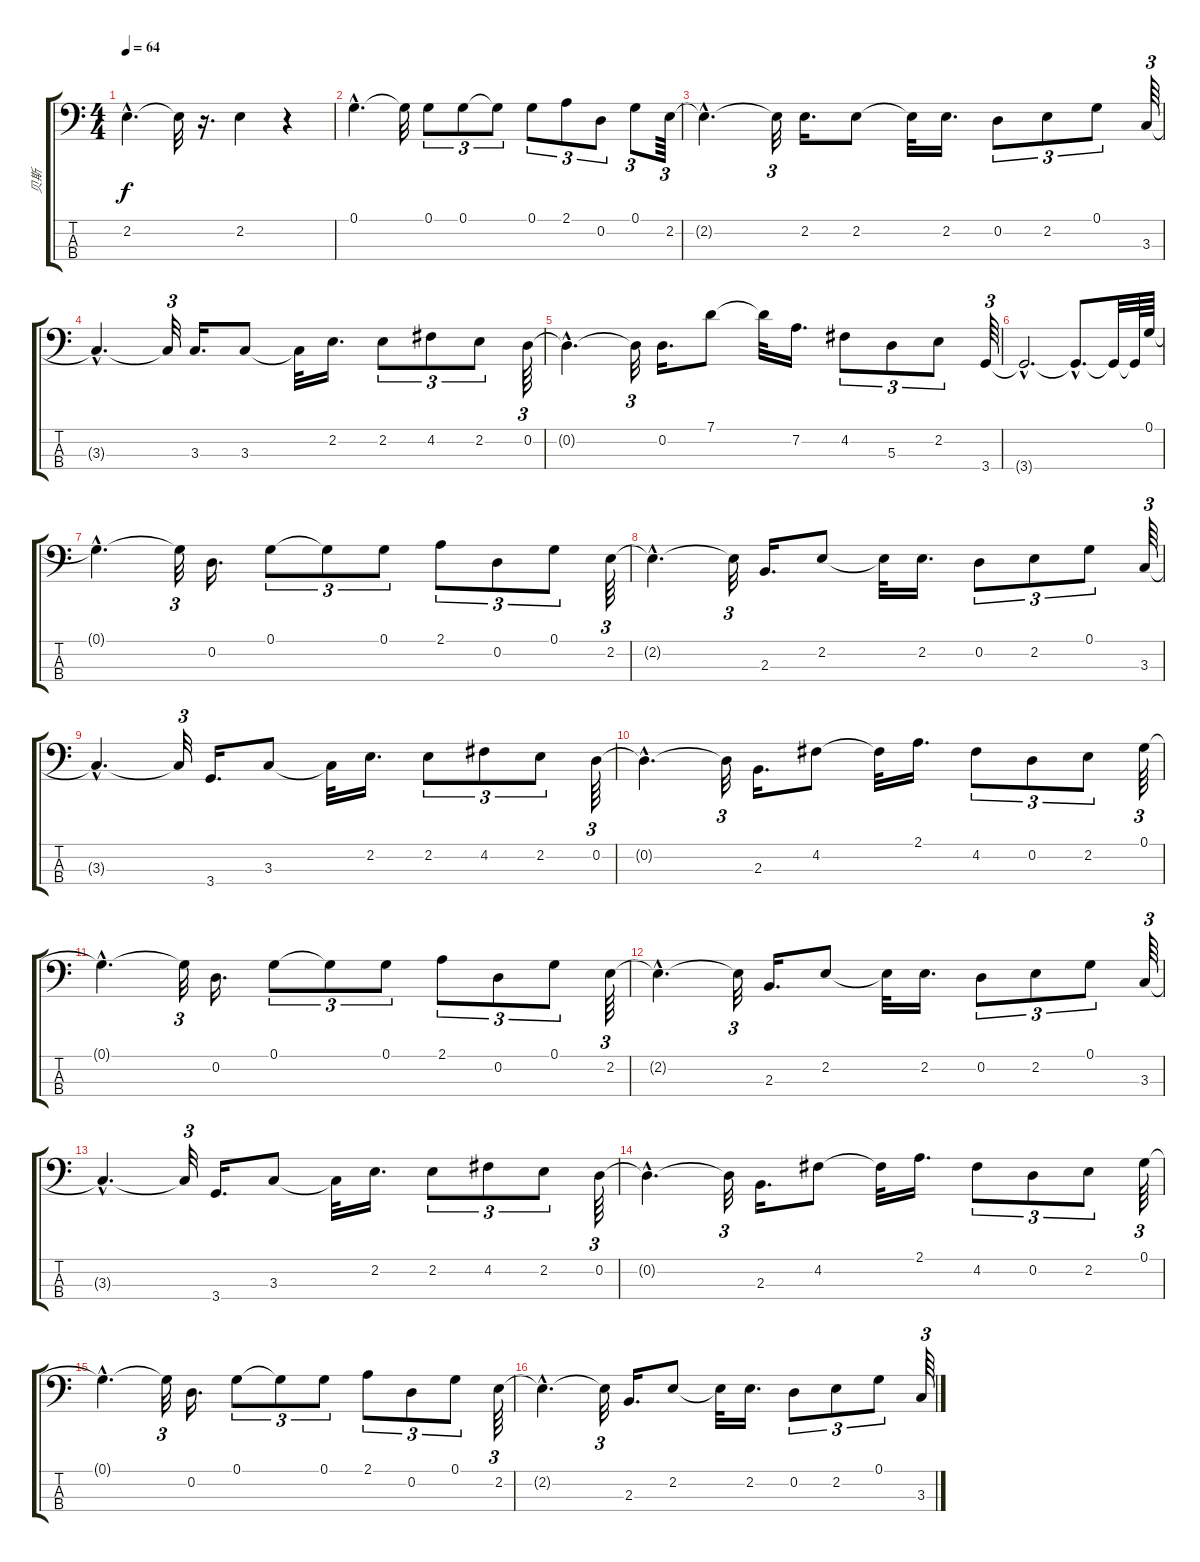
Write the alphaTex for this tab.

\track ("贝斯" "贝斯") {instrument electricbassfinger}
\staff {score tabs}
\tuning (G2 D2 A1 E1) {hide}
\ts (4 4)
\tempo 64
\clef f4
\ks c
2.2{hac}.4{d dy f} 2.2{t}.32 r.16{d} 2.2.4 r.4 |
0.1{hac}.4{d} 0.1{t}.32 0.1.8{tu (3 2)} 0.1.8{tu (3 2)} 0.1{t}.8{tu (3 2)} 0.1.8{tu (3 2)} 2.1.8{tu (3 2)} 0.2.8{tu (3 2)} 0.1.8{tu (3 2)} 2.2.64{tu (3 2)} |
2.2{hac t}.4{d} 2.2{t}.32{tu (3 2)} 2.2.16{d} 2.2.8 2.2{t}.32 2.2.16{d} 0.2.8{tu (3 2)} 2.2.8{tu (3 2)} 0.1.8{tu (3 2)} 3.3.64{tu (3 2)} |
3.3{hac t}.4{d} 3.3{t}.32{tu (3 2)} 3.3.16{d} 3.3.8 3.3{t}.32 2.2.16{d} 2.2.8{tu (3 2)} 4.2.8{tu (3 2)} 2.2.8{tu (3 2)} 0.2.64{tu (3 2)} |
0.2{hac t}.4{d} 0.2{t}.32{tu (3 2)} 0.2.16{d} 7.1.8 7.1{t}.32 7.2.16{d} 4.2.8{tu (3 2)} 5.3.8{tu (3 2)} 2.2.8{tu (3 2)} 3.4.64{tu (3 2)} |
3.4{hac t}.2{d} 3.4{hac t}.8{d} 3.4{t}.32 3.4{t}.64 0.1.64 |
0.1{hac t}.4{d} 0.1{t}.32{tu (3 2)} 0.2.16{d} 0.1.8{tu (3 2)} 0.1{t}.8{tu (3 2)} 0.1.8{tu (3 2)} 2.1.8{tu (3 2)} 0.2.8{tu (3 2)} 0.1.8{tu (3 2)} 2.2.64{tu (3 2)} |
2.2{hac t}.4{d} 2.2{t}.32{tu (3 2)} 2.3.16{d} 2.2.8 2.2{t}.32 2.2.16{d} 0.2.8{tu (3 2)} 2.2.8{tu (3 2)} 0.1.8{tu (3 2)} 3.3.64{tu (3 2)} |
3.3{hac t}.4{d} 3.3{t}.32{tu (3 2)} 3.4.16{d} 3.3.8 3.3{t}.32 2.2.16{d} 2.2.8{tu (3 2)} 4.2.8{tu (3 2)} 2.2.8{tu (3 2)} 0.2.64{tu (3 2)} |
0.2{hac t}.4{d} 0.2{t}.32{tu (3 2)} 2.3.16{d} 4.2.8 4.2{t}.32 2.1.16{d} 4.2.8{tu (3 2)} 0.2.8{tu (3 2)} 2.2.8{tu (3 2)} 0.1.64{tu (3 2)} |
0.1{hac t}.4{d} 0.1{t}.32{tu (3 2)} 0.2.16{d} 0.1.8{tu (3 2)} 0.1{t}.8{tu (3 2)} 0.1.8{tu (3 2)} 2.1.8{tu (3 2)} 0.2.8{tu (3 2)} 0.1.8{tu (3 2)} 2.2.64{tu (3 2)} |
2.2{hac t}.4{d} 2.2{t}.32{tu (3 2)} 2.3.16{d} 2.2.8 2.2{t}.32 2.2.16{d} 0.2.8{tu (3 2)} 2.2.8{tu (3 2)} 0.1.8{tu (3 2)} 3.3.64{tu (3 2)} |
3.3{hac t}.4{d} 3.3{t}.32{tu (3 2)} 3.4.16{d} 3.3.8 3.3{t}.32 2.2.16{d} 2.2.8{tu (3 2)} 4.2.8{tu (3 2)} 2.2.8{tu (3 2)} 0.2.64{tu (3 2)} |
0.2{hac t}.4{d} 0.2{t}.32{tu (3 2)} 2.3.16{d} 4.2.8 4.2{t}.32 2.1.16{d} 4.2.8{tu (3 2)} 0.2.8{tu (3 2)} 2.2.8{tu (3 2)} 0.1.64{tu (3 2)} |
0.1{hac t}.4{d} 0.1{t}.32{tu (3 2)} 0.2.16{d} 0.1.8{tu (3 2)} 0.1{t}.8{tu (3 2)} 0.1.8{tu (3 2)} 2.1.8{tu (3 2)} 0.2.8{tu (3 2)} 0.1.8{tu (3 2)} 2.2.64{tu (3 2)} |
2.2{hac t}.4{d} 2.2{t}.32{tu (3 2)} 2.3.16{d} 2.2.8 2.2{t}.32 2.2.16{d} 0.2.8{tu (3 2)} 2.2.8{tu (3 2)} 0.1.8{tu (3 2)} 3.3.64{tu (3 2)}
